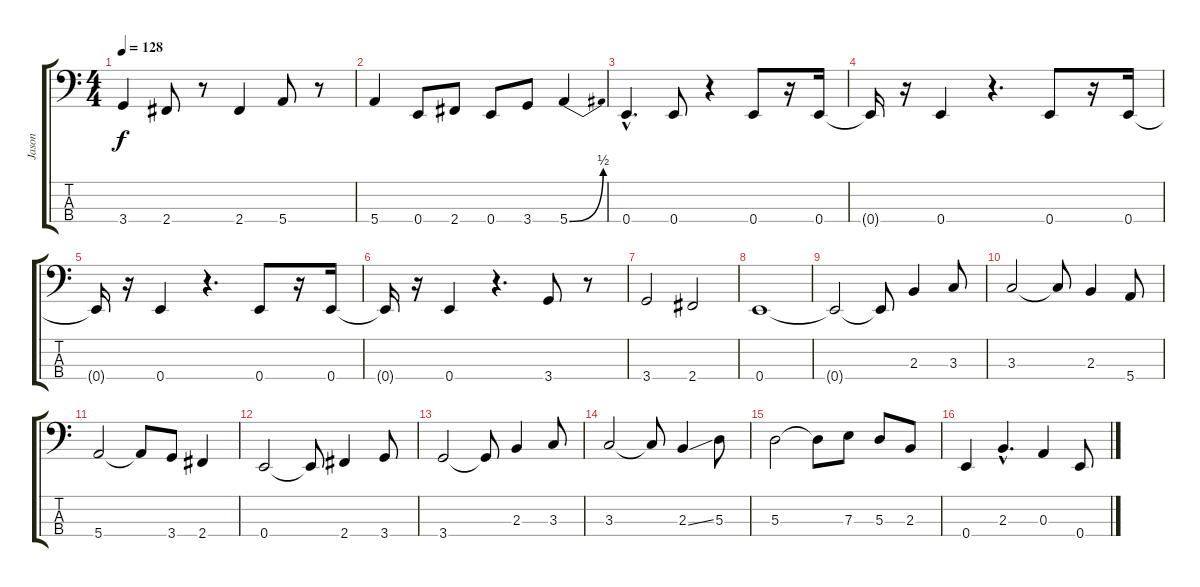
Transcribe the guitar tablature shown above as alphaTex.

\track ("Jason" "Jason") {instrument electricbassfinger}
\staff {score tabs}
\tuning (G2 D2 A1 E1) {hide}
\ts (4 4)
\tempo 128
\clef f4
\ks c
3.4.4{dy f} 2.4.8 r.8 2.4.4 5.4.8 r.8 |
5.4.4 0.4.8 2.4.8 0.4.8 3.4.8 5.4{be (bend 0 0 60 2)}.4 |
0.4{hac}.4{d} 0.4.8 r.4 0.4.8 r.16 0.4.16 |
0.4{t}.16 r.16 0.4.4 r.4{d} 0.4.8 r.16 0.4.16 |
0.4{t}.16 r.16 0.4.4 r.4{d} 0.4.8 r.16 0.4.16 |
0.4{t}.16 r.16 0.4.4 r.4{d} 3.4.8 r.8 |
3.4.2 2.4.2 |
0.4.1 |
0.4{t}.2 0.4{t}.8 2.3.4 3.3.8 |
3.3.2 3.3{t}.8 2.3.4 5.4.8 |
5.4.2 5.4{t}.8 3.4.8 2.4.4 |
0.4.2 0.4{t}.8 2.4.4 3.4.8 |
3.4.2 3.4{t}.8 2.3.4 3.3.8 |
3.3.2 3.3{t}.8 2.3{ss}.4 5.3.8 |
5.3.2 5.3{t}.8 7.3.8 5.3.8 2.3.8 |
0.4.4 2.3{hac}.4{d} 0.3.4 0.4.8
